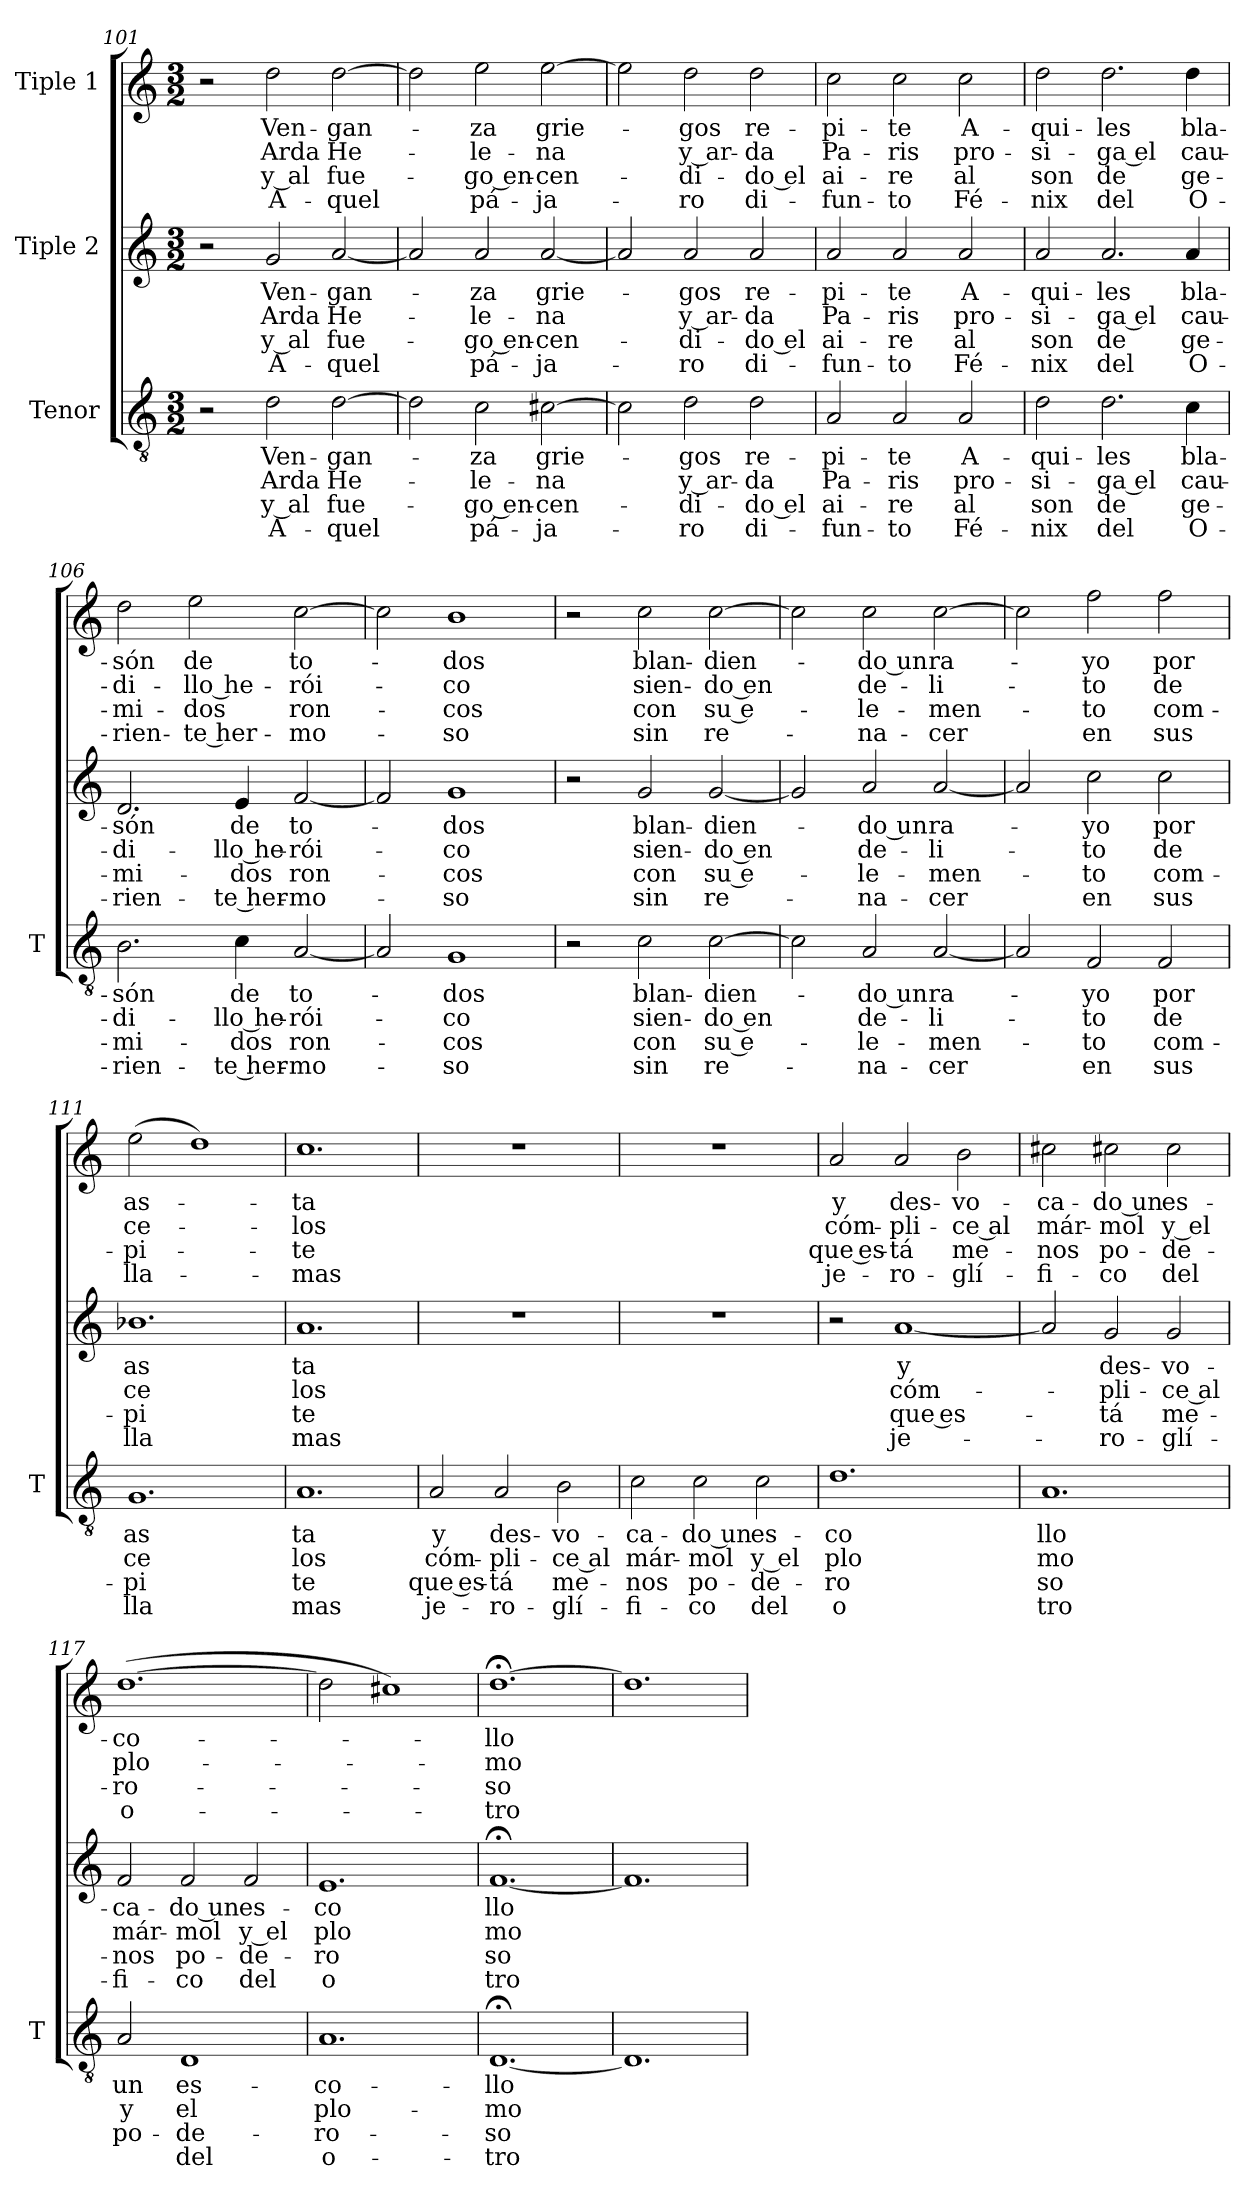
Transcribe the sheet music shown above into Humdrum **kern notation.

**kern	**text	**text	**text	**text	**kern	**text	**text	**text	**text	**kern	**text	**text	**text	**text
*part3	*part3	*part3	*part3	*part3	*part2	*part2	*part2	*part2	*part2	*part1	*part1	*part1	*part1	*part1
*staff3	*staff3	*staff3	*staff3	*staff3	*staff2	*staff2	*staff2	*staff2	*staff2	*staff1	*staff1	*staff1	*staff1	*staff1
*I"Tenor	*	*	*	*	*I"Tiple 2	*	*	*	*	*I"Tiple 1	*	*	*	*
*I'T	*	*	*	*	*	*	*	*	*	*	*	*	*	*
!!LO:LB:g=z
*clefGv2	*	*	*	*	*clefG2	*	*	*	*	*clefG2	*	*	*	*
*M3/2	*	*	*	*	*M3/2	*	*	*	*	*M3/2	*	*	*	*
=101	=101	=101	=101	=101	=101	=101	=101	=101	=101	=101	=101	=101	=101	=101
2r	.	.	.	.	2r	.	.	.	.	2r	.	.	.	.
2d	Ven-	Arda	y al	A-	2g	Ven-	Arda	y al	A-	2dd	Ven-	Arda	y al	A-
[2d	-gan-	He-	fue-	-quel	[2a	-gan-	He-	fue-	-quel	[2dd	-gan-	He-	fue-	-quel
=102	=102	=102	=102	=102	=102	=102	=102	=102	=102	=102	=102	=102	=102	=102
2d]	.	.	.	.	2a]	.	.	.	.	2dd]	.	.	.	.
2c	-za	-le-	go en-	pá-	2a	-za	-le-	go en-	pá-	2ee	-za	-le-	go en-	pá-
[2c#X	grie-	-na	-cen-	-ja-	[2a	grie-	-na	-cen-	-ja-	[2ee	grie-	-na	-cen-	-ja-
=103	=103	=103	=103	=103	=103	=103	=103	=103	=103	=103	=103	=103	=103	=103
2c#]	.	.	.	.	2a]	.	.	.	.	2ee]	.	.	.	.
2d	-gos	y ar-	-di-	-ro	2a	-gos	y ar-	-di-	-ro	2dd	-gos	y ar-	-di-	-ro
2d	re-	-da	-do el	di-	2a	re-	-da	-do el	di-	2dd	re-	-da	-do el	di-
=104	=104	=104	=104	=104	=104	=104	=104	=104	=104	=104	=104	=104	=104	=104
2A	-pi-	Pa-	ai-	-fun-	2a	-pi-	Pa-	ai-	-fun-	2cc	-pi-	Pa-	ai-	-fun-
2A	-te	-ris	-re	-to	2a	-te	-ris	-re	-to	2cc	-te	-ris	-re	-to
2A	A-	pro-	al	Fé-	2a	A-	pro-	al	Fé-	2cc	A-	pro-	al	Fé-
=105	=105	=105	=105	=105	=105	=105	=105	=105	=105	=105	=105	=105	=105	=105
2d	-qui-	-si-	son	-nix	2a	-qui-	-si-	son	-nix	2dd	-qui-	-si-	son	-nix
2.d	-les	-ga el	de	del	2.a	-les	-ga el	de	del	2.dd	-les	-ga el	de	del
4c	bla-	cau-	ge-	O-	4a	bla-	cau-	ge-	O-	4dd	bla-	cau-	ge-	O-
=106	=106	=106	=106	=106	=106	=106	=106	=106	=106	=106	=106	=106	=106	=106
2.B	-són	-di-	-mi-	-rien-	2.d	-són	-di-	-mi-	-rien-	2dd	-són	-di-	-mi-	-rien-
.	.	.	.	.	.	.	.	.	.	2ee	de	llo he-	-dos	te her-
4c	de	llo he-	-dos	te her-	4e	de	llo he-	-dos	te her-	.	.	.	.	.
[2A	to-	-rói-	ron-	-mo-	[2f	to-	-rói-	ron-	-mo-	[2cc	to-	-rói-	ron-	-mo-
=107	=107	=107	=107	=107	=107	=107	=107	=107	=107	=107	=107	=107	=107	=107
2A]	.	.	.	.	2f]	.	.	.	.	2cc]	.	.	.	.
1G	-dos	-co	-cos	-so	1g	-dos	-co	-cos	-so	1b	-dos	-co	-cos	-so
=108	=108	=108	=108	=108	=108	=108	=108	=108	=108	=108	=108	=108	=108	=108
2r	.	.	.	.	2r	.	.	.	.	2r	.	.	.	.
2c	blan-	sien-	con	sin	2g	blan-	sien-	con	sin	2cc	blan-	sien-	con	sin
[2c	-dien-	-do en	su e-	re-	[2g	-dien-	-do en	su e-	re-	[2cc	-dien-	-do en	su e-	re-
=109	=109	=109	=109	=109	=109	=109	=109	=109	=109	=109	=109	=109	=109	=109
2c]	.	.	.	.	2g]	.	.	.	.	2cc]	.	.	.	.
2A	-do un	de-	-le-	-na-	2a	-do un	de-	-le-	-na-	2cc	-do un	de-	-le-	-na-
[2A	ra-	-li-	-men-	-cer	[2a	ra-	-li-	-men-	-cer	[2cc	ra-	-li-	-men-	-cer
=110	=110	=110	=110	=110	=110	=110	=110	=110	=110	=110	=110	=110	=110	=110
2A]	.	.	.	.	2a]	.	.	.	.	2cc]	.	.	.	.
2F	-yo	-to	-to	en	2cc	-yo	-to	-to	en	2ff	-yo	-to	-to	en
2F	por	de	com-	sus	2cc	por	de	com-	sus	2ff	por	de	com-	sus
=111	=111	=111	=111	=111	=111	=111	=111	=111	=111	=111	=111	=111	=111	=111
1.G	as	ce	-pi	lla	1.b-X	as	ce	-pi	lla	(2ee	as-	ce-	-pi-	lla-
.	.	.	.	.	.	.	.	.	.	1dd)	.	.	.	.
=112	=112	=112	=112	=112	=112	=112	=112	=112	=112	=112	=112	=112	=112	=112
1.A	-ta	-los	-te	-mas	1.a	-ta	-los	-te	-mas	1.cc	-ta	-los	-te	-mas
=113	=113	=113	=113	=113	=113	=113	=113	=113	=113	=113	=113	=113	=113	=113
2A	y	cóm-	que es-	je-	1.r	.	.	.	.	1.r	.	.	.	.
2A	des-	-pli-	-tá	-ro-	.	.	.	.	.	.	.	.	.	.
2B	-vo-	-ce al	me-	-glí-	.	.	.	.	.	.	.	.	.	.
=114	=114	=114	=114	=114	=114	=114	=114	=114	=114	=114	=114	=114	=114	=114
2c	-ca-	már-	-nos	-fi-	1.r	.	.	.	.	1.r	.	.	.	.
2c	-do un	-mol	po-	-co	.	.	.	.	.	.	.	.	.	.
2c	es-	y el	-de-	del	.	.	.	.	.	.	.	.	.	.
=115	=115	=115	=115	=115	=115	=115	=115	=115	=115	=115	=115	=115	=115	=115
1.d	-co	plo	-ro	o	2r	.	.	.	.	2a	y	cóm-	que es-	je-
.	.	.	.	.	[1a	y	cóm-	que es-	je-	2a	des-	-pli-	-tá	-ro-
.	.	.	.	.	.	.	.	.	.	2b	-vo-	-ce al	me-	-glí-
=116	=116	=116	=116	=116	=116	=116	=116	=116	=116	=116	=116	=116	=116	=116
1.A	-llo	-mo	-so	-tro	2a]	.	.	.	.	2cc#X	-ca-	már-	-nos	-fi-
.	.	.	.	.	2g	des-	-pli-	-tá	-ro-	2cc#X	-do un	-mol	po-	-co
.	.	.	.	.	2g	-vo-	-ce al	me-	-glí-	2cc#	es-	y el	-de-	del
=117	=117	=117	=117	=117	=117	=117	=117	=117	=117	=117	=117	=117	=117	=117
2A	-un	-y	po-	.	2f	-ca-	már-	-nos	-fi-	([1.dd	-co-	plo-	-ro-	o-
1D	es-	el	-de-	del	2f	-do un	-mol	po-	-co	.	.	.	.	.
.	.	.	.	.	2f	es-	y el	-de-	del	.	.	.	.	.
=118	=118	=118	=118	=118	=118	=118	=118	=118	=118	=118	=118	=118	=118	=118
1.A	-co-	plo-	-ro-	o-	1.e	-co	plo	-ro	o	2dd]	.	.	.	.
.	.	.	.	.	.	.	.	.	.	1cc#X)	.	.	.	.
=119	=119	=119	=119	=119	=119	=119	=119	=119	=119	=119	=119	=119	=119	=119
[1.D;<	-llo	-mo	-so	-tro	[1.f;<	-llo	-mo	-so	-tro	[1.dd;<	-llo	-mo	-so	-tro
=120	=120	=120	=120	=120	=120	=120	=120	=120	=120	=120	=120	=120	=120	=120
1.D]	.	.	.	.	1.f]	.	.	.	.	1.dd]	.	.	.	.
=	=	=	=	=	=	=	=	=	=	=	=	=	=	=
*-	*-	*-	*-	*-	*-	*-	*-	*-	*-	*-	*-	*-	*-	*-
